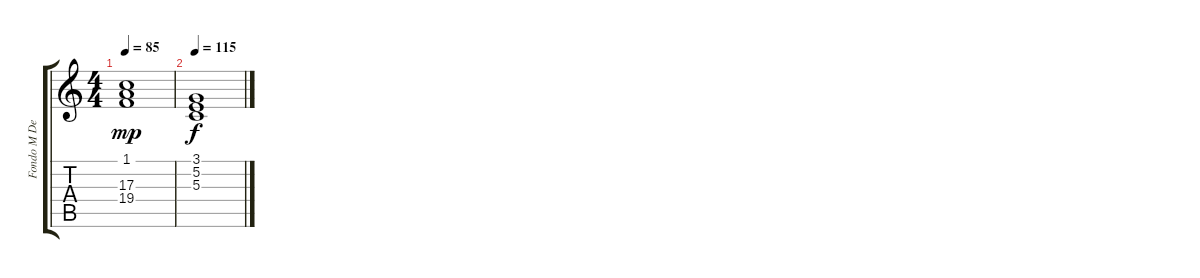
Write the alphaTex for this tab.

\track ("Fondo M Derecha" "Fondo M De") {instrument choiraahs}
\staff {score tabs}
\tuning (E4 B3 G3 D3 A2 E2) {hide}
\ts (4 4)
\tempo 85
\clef g2
\ks c
(1.1 17.3 19.4).1{dy mp} |
\tempo 115
(3.1 5.2 5.3).1{dy f}
